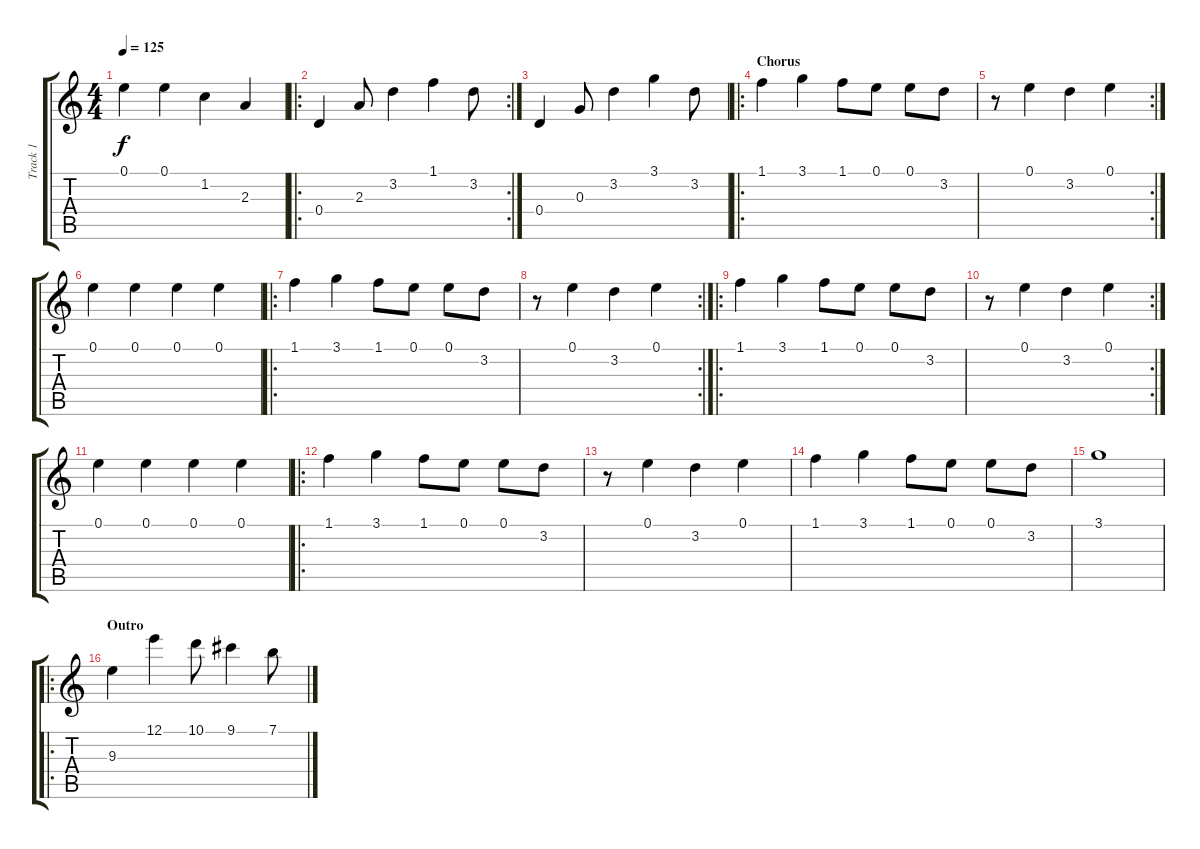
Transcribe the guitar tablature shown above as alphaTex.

\track ("Track 1" "Track 1") {instrument distortionguitar}
\staff {score tabs}
\tuning (E4 B3 G3 D3 A2 E2) {hide}
\ts (4 4)
\tempo 125
\clef g2
\ks c
0.1.4{dy f} 0.1.4 1.2.4 2.3.4 |
\ro
\rc 2
0.4.4 2.3.8 3.2.4 1.1.4 3.2.8 |
0.4.4 0.3.8 3.2.4 3.1.4 3.2.8 |
\ro
\section ("" "Chorus")
1.1.4 3.1.4 1.1.8 0.1.8 0.1.8 3.2.8 |
\rc 2
r.8 0.1.4 3.2.4 0.1.4 |
0.1.4 0.1.4 0.1.4 0.1.4 |
\ro
1.1.4 3.1.4 1.1.8 0.1.8 0.1.8 3.2.8 |
\rc 2
r.8 0.1.4 3.2.4 0.1.4 |
\ro
1.1.4 3.1.4 1.1.8 0.1.8 0.1.8 3.2.8 |
\rc 2
r.8 0.1.4 3.2.4 0.1.4 |
0.1.4 0.1.4 0.1.4 0.1.4 |
\ro
1.1.4 3.1.4 1.1.8 0.1.8 0.1.8 3.2.8 |
r.8 0.1.4 3.2.4 0.1.4 |
1.1.4 3.1.4 1.1.8 0.1.8 0.1.8 3.2.8 |
3.1.1 |
\ro
\section ("" "Outro")
9.3.4 12.1.4 10.1.8 9.1.4 7.1.8
